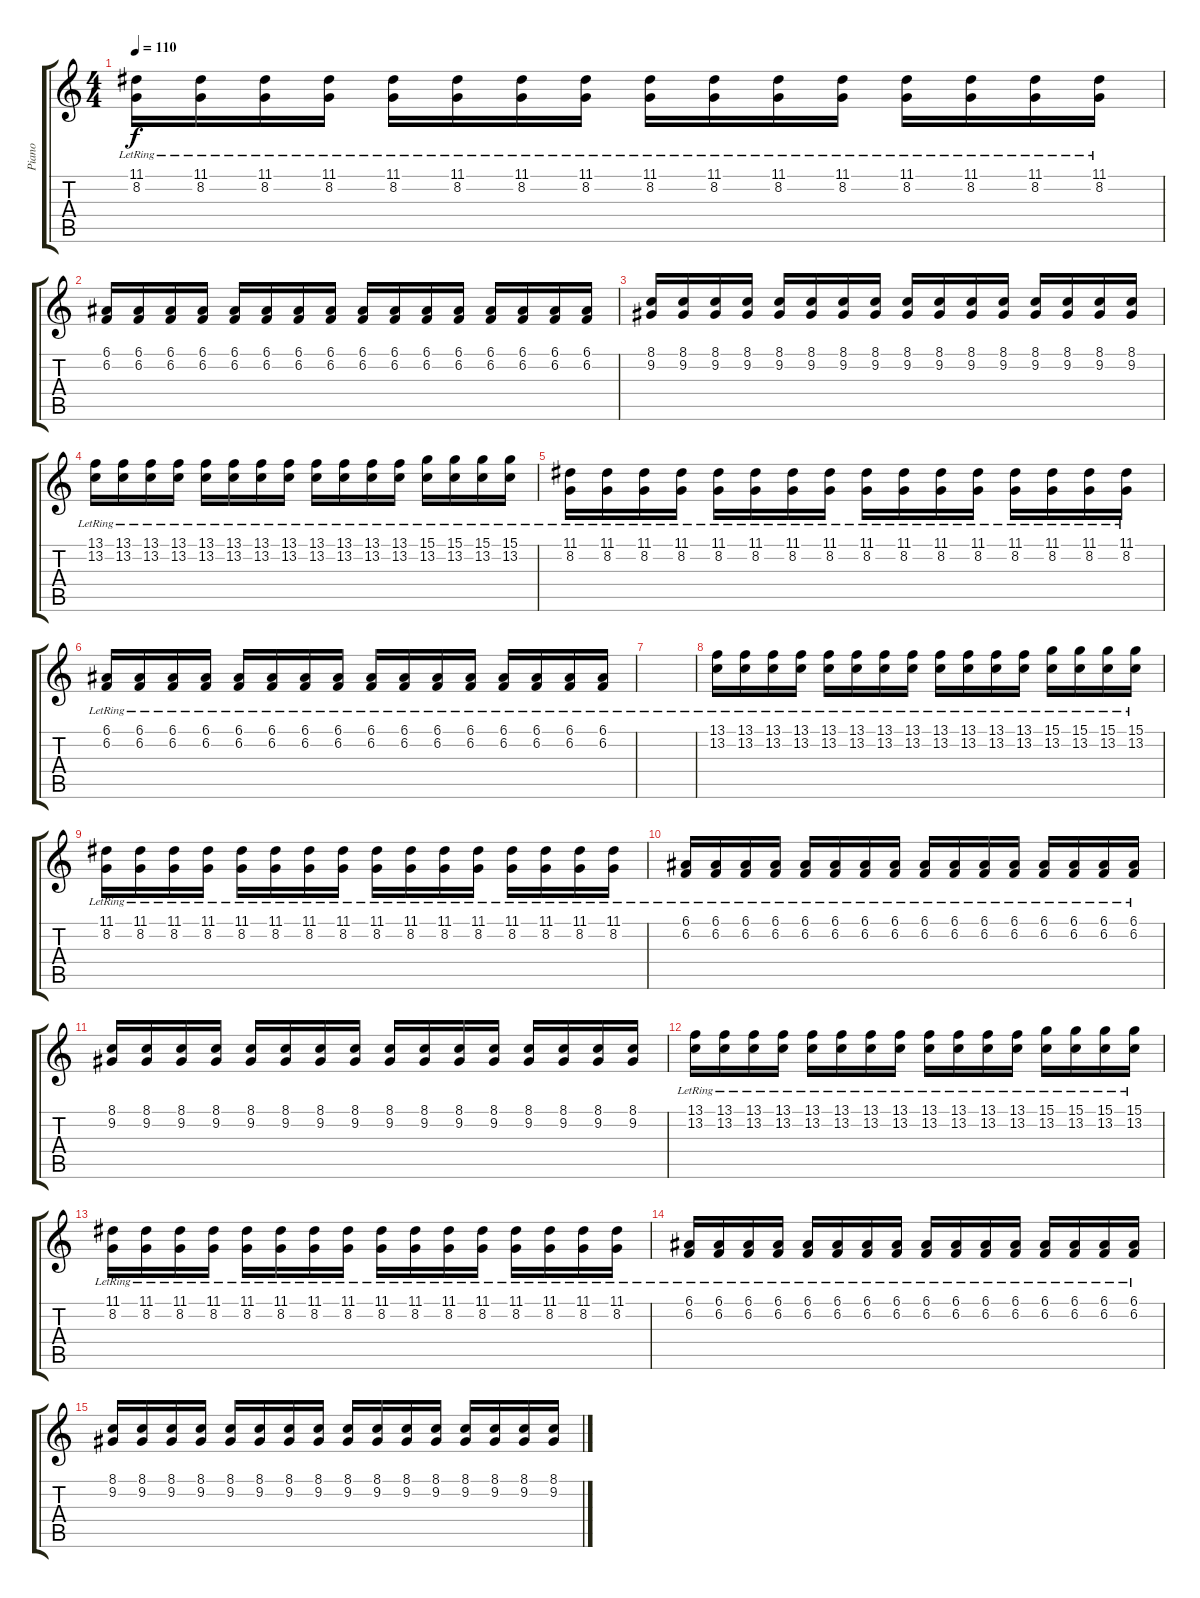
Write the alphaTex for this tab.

\track ("Piano" "Piano") {instrument acousticgrandpiano}
\staff {score tabs}
\tuning (E4 B3 G3 D3 A2 E2) {hide}
\ts (4 4)
\tempo 110
\clef g2
\ks c
(11.1{lr} 8.2{lr}).16{dy f} (11.1{lr} 8.2{lr}).16 (11.1{lr} 8.2{lr}).16 (11.1{lr} 8.2{lr}).16 (11.1{lr} 8.2{lr}).16 (11.1{lr} 8.2{lr}).16 (11.1{lr} 8.2{lr}).16 (11.1{lr} 8.2{lr}).16 (11.1{lr} 8.2{lr}).16 (11.1{lr} 8.2{lr}).16 (11.1{lr} 8.2{lr}).16 (11.1{lr} 8.2{lr}).16 (11.1{lr} 8.2{lr}).16 (11.1{lr} 8.2{lr}).16 (11.1{lr} 8.2{lr}).16 (11.1{lr} 8.2{lr}).16 |
(6.1 6.2).16 (6.1 6.2).16 (6.1 6.2).16 (6.1 6.2).16 (6.1 6.2).16 (6.1 6.2).16 (6.1 6.2).16 (6.1 6.2).16 (6.1 6.2).16 (6.1 6.2).16 (6.1 6.2).16 (6.1 6.2).16 (6.1 6.2).16 (6.1 6.2).16 (6.1 6.2).16 (6.1 6.2).16 |
(8.1 9.2).16 (8.1 9.2).16 (8.1 9.2).16 (8.1 9.2).16 (8.1 9.2).16 (8.1 9.2).16 (8.1 9.2).16 (8.1 9.2).16 (8.1 9.2).16 (8.1 9.2).16 (8.1 9.2).16 (8.1 9.2).16 (8.1 9.2).16 (8.1 9.2).16 (8.1 9.2).16 (8.1 9.2).16 |
(13.1{lr} 13.2{lr}).16 (13.1{lr} 13.2{lr}).16 (13.1{lr} 13.2{lr}).16 (13.1{lr} 13.2{lr}).16 (13.1{lr} 13.2{lr}).16 (13.1{lr} 13.2{lr}).16 (13.1{lr} 13.2{lr}).16 (13.1{lr} 13.2{lr}).16 (13.1{lr} 13.2{lr}).16 (13.1{lr} 13.2{lr}).16 (13.1{lr} 13.2{lr}).16 (13.1{lr} 13.2{lr}).16 (15.1{lr} 13.2{lr}).16 (15.1{lr} 13.2{lr}).16 (15.1{lr} 13.2{lr}).16 (15.1{lr} 13.2{lr}).16 |
(11.1{lr} 8.2{lr}).16 (11.1{lr} 8.2{lr}).16 (11.1{lr} 8.2{lr}).16 (11.1{lr} 8.2{lr}).16 (11.1{lr} 8.2{lr}).16 (11.1{lr} 8.2{lr}).16 (11.1{lr} 8.2{lr}).16 (11.1{lr} 8.2{lr}).16 (11.1{lr} 8.2{lr}).16 (11.1{lr} 8.2{lr}).16 (11.1{lr} 8.2{lr}).16 (11.1{lr} 8.2{lr}).16 (11.1{lr} 8.2{lr}).16 (11.1{lr} 8.2{lr}).16 (11.1{lr} 8.2{lr}).16 (11.1{lr} 8.2{lr}).16 |
(6.1{lr} 6.2{lr}).16 (6.1{lr} 6.2{lr}).16 (6.1{lr} 6.2{lr}).16 (6.1{lr} 6.2{lr}).16 (6.1{lr} 6.2{lr}).16 (6.1{lr} 6.2{lr}).16 (6.1{lr} 6.2{lr}).16 (6.1{lr} 6.2{lr}).16 (6.1{lr} 6.2{lr}).16 (6.1{lr} 6.2{lr}).16 (6.1{lr} 6.2{lr}).16 (6.1{lr} 6.2{lr}).16 (6.1{lr} 6.2{lr}).16 (6.1{lr} 6.2{lr}).16 (6.1{lr} 6.2{lr}).16 (6.1{lr} 6.2{lr}).16 |
|
(13.1{lr} 13.2{lr}).16{volume 4} (13.1{lr} 13.2{lr}).16 (13.1{lr} 13.2{lr}).16 (13.1{lr} 13.2{lr}).16 (13.1{lr} 13.2{lr}).16 (13.1{lr} 13.2{lr}).16 (13.1{lr} 13.2{lr}).16 (13.1{lr} 13.2{lr}).16 (13.1{lr} 13.2{lr}).16 (13.1{lr} 13.2{lr}).16 (13.1{lr} 13.2{lr}).16 (13.1{lr} 13.2{lr}).16 (15.1{lr} 13.2{lr}).16 (15.1{lr} 13.2{lr}).16 (15.1{lr} 13.2{lr}).16 (15.1{lr} 13.2{lr}).16 |
(11.1{lr} 8.2{lr}).16 (11.1{lr} 8.2{lr}).16 (11.1{lr} 8.2{lr}).16 (11.1{lr} 8.2{lr}).16 (11.1{lr} 8.2{lr}).16 (11.1{lr} 8.2{lr}).16 (11.1{lr} 8.2{lr}).16 (11.1{lr} 8.2{lr}).16 (11.1{lr} 8.2{lr}).16 (11.1{lr} 8.2{lr}).16 (11.1{lr} 8.2{lr}).16 (11.1{lr} 8.2{lr}).16 (11.1{lr} 8.2{lr}).16 (11.1{lr} 8.2{lr}).16 (11.1{lr} 8.2{lr}).16 (11.1{lr} 8.2{lr}).16 |
(6.1{lr} 6.2{lr}).16 (6.1{lr} 6.2{lr}).16 (6.1{lr} 6.2{lr}).16 (6.1{lr} 6.2{lr}).16 (6.1{lr} 6.2{lr}).16 (6.1{lr} 6.2{lr}).16 (6.1{lr} 6.2{lr}).16 (6.1{lr} 6.2{lr}).16 (6.1{lr} 6.2{lr}).16 (6.1{lr} 6.2{lr}).16 (6.1{lr} 6.2{lr}).16 (6.1{lr} 6.2{lr}).16 (6.1{lr} 6.2{lr}).16 (6.1{lr} 6.2{lr}).16 (6.1{lr} 6.2{lr}).16 (6.1{lr} 6.2{lr}).16 |
(8.1 9.2).16 (8.1 9.2).16 (8.1 9.2).16 (8.1 9.2).16 (8.1 9.2).16 (8.1 9.2).16 (8.1 9.2).16 (8.1 9.2).16 (8.1 9.2).16 (8.1 9.2).16 (8.1 9.2).16 (8.1 9.2).16 (8.1 9.2).16 (8.1 9.2).16 (8.1 9.2).16 (8.1 9.2).16 |
(13.1{lr} 13.2{lr}).16{volume 5} (13.1{lr} 13.2{lr}).16 (13.1{lr} 13.2{lr}).16 (13.1{lr} 13.2{lr}).16 (13.1{lr} 13.2{lr}).16 (13.1{lr} 13.2{lr}).16 (13.1{lr} 13.2{lr}).16 (13.1{lr} 13.2{lr}).16 (13.1{lr} 13.2{lr}).16 (13.1{lr} 13.2{lr}).16 (13.1{lr} 13.2{lr}).16 (13.1{lr} 13.2{lr}).16 (15.1{lr} 13.2{lr}).16 (15.1{lr} 13.2{lr}).16 (15.1{lr} 13.2{lr}).16 (15.1{lr} 13.2{lr}).16 |
(11.1{lr} 8.2{lr}).16 (11.1{lr} 8.2{lr}).16 (11.1{lr} 8.2{lr}).16 (11.1{lr} 8.2{lr}).16 (11.1{lr} 8.2{lr}).16 (11.1{lr} 8.2{lr}).16 (11.1{lr} 8.2{lr}).16 (11.1{lr} 8.2{lr}).16 (11.1{lr} 8.2{lr}).16 (11.1{lr} 8.2{lr}).16 (11.1{lr} 8.2{lr}).16 (11.1{lr} 8.2{lr}).16 (11.1{lr} 8.2{lr}).16 (11.1{lr} 8.2{lr}).16 (11.1{lr} 8.2{lr}).16 (11.1{lr} 8.2{lr}).16 |
(6.1{lr} 6.2{lr}).16 (6.1{lr} 6.2{lr}).16 (6.1{lr} 6.2{lr}).16 (6.1{lr} 6.2{lr}).16 (6.1{lr} 6.2{lr}).16 (6.1{lr} 6.2{lr}).16 (6.1{lr} 6.2{lr}).16 (6.1{lr} 6.2{lr}).16 (6.1{lr} 6.2{lr}).16 (6.1{lr} 6.2{lr}).16 (6.1{lr} 6.2{lr}).16 (6.1{lr} 6.2{lr}).16 (6.1{lr} 6.2{lr}).16 (6.1{lr} 6.2{lr}).16 (6.1{lr} 6.2{lr}).16 (6.1{lr} 6.2{lr}).16 |
(8.1 9.2).16 (8.1 9.2).16 (8.1 9.2).16 (8.1 9.2).16 (8.1 9.2).16 (8.1 9.2).16 (8.1 9.2).16 (8.1 9.2).16 (8.1 9.2).16 (8.1 9.2).16 (8.1 9.2).16 (8.1 9.2).16 (8.1 9.2).16 (8.1 9.2).16 (8.1 9.2).16 (8.1 9.2).16
